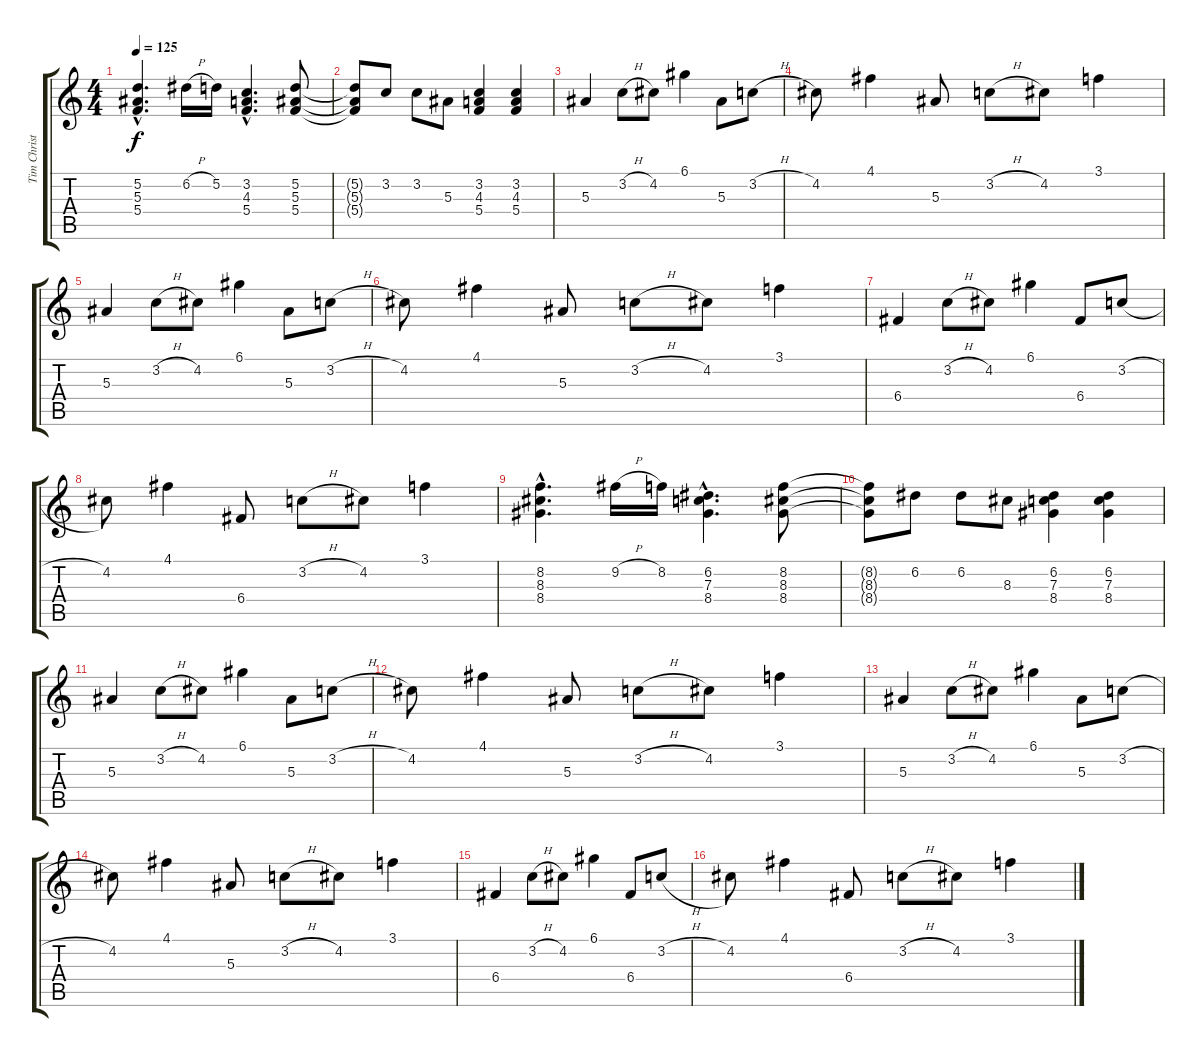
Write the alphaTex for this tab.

\track ("Tim Christensen (Guitar 2)" "Tim Christ") {instrument overdrivenguitar}
\staff {score tabs}
\tuning (D4 A3 F3 C3 G2 D2) {hide}
\ts (4 4)
\tempo 125
\clef g2
\ks c
(5.2{hac} 5.3{hac} 5.4{hac}).4{d dy f} 6.2{h}.16 5.2.16 (3.2{hac} 4.3{hac} 5.4{hac}).4{d} (5.2 5.3 5.4).8 |
(5.2{t} 5.3{t} 5.4{t}).8 3.2.8 3.2.8 5.3.8 (3.2 4.3 5.4).4 (3.2 4.3 5.4).4 |
5.3.4 3.2{h}.8 4.2.8 6.1.4 5.3.8 3.2{h}.8 |
4.2.8 4.1.4 5.3.8 3.2{h}.8 4.2.8 3.1.4 |
5.3.4 3.2{h}.8 4.2.8 6.1.4 5.3.8 3.2{h}.8 |
4.2.8 4.1.4 5.3.8 3.2{h}.8 4.2.8 3.1.4 |
6.4.4 3.2{h}.8 4.2.8 6.1.4 6.4.8 3.2{h}.8 |
4.2.8 4.1.4 6.4.8 3.2{h}.8 4.2.8 3.1.4 |
(8.2{hac} 8.3{hac} 8.4{hac}).4{d} 9.2{h}.16 8.2.16 (6.2{hac} 7.3{hac} 8.4{hac}).4{d} (8.2 8.3 8.4).8 |
(8.2{t} 8.3{t} 8.4{t}).8 6.2.8 6.2.8 8.3.8 (6.2 7.3 8.4).4 (6.2 7.3 8.4).4 |
5.3.4 3.2{h}.8 4.2.8 6.1.4 5.3.8 3.2{h}.8 |
4.2.8 4.1.4 5.3.8 3.2{h}.8 4.2.8 3.1.4 |
5.3.4 3.2{h}.8 4.2.8 6.1.4 5.3.8 3.2{h}.8 |
4.2.8 4.1.4 5.3.8 3.2{h}.8 4.2.8 3.1.4 |
6.4.4 3.2{h}.8 4.2.8 6.1.4 6.4.8 3.2{h}.8 |
4.2.8 4.1.4 6.4.8 3.2{h}.8 4.2.8 3.1.4
